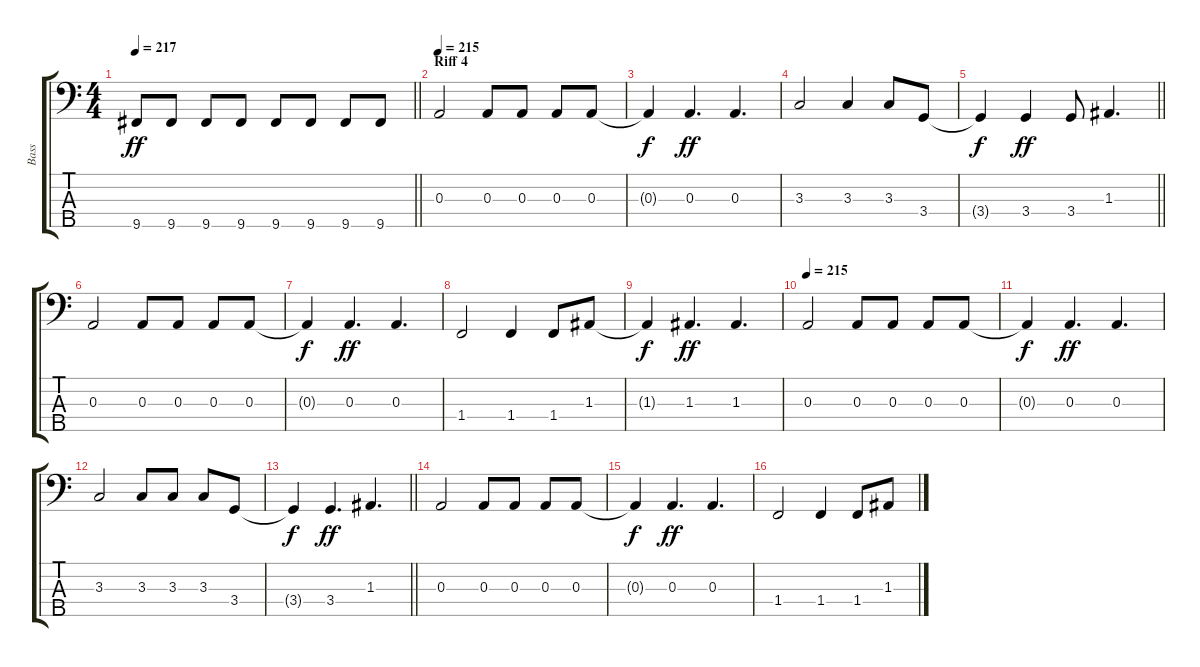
\track ("Bass" "Bass") {instrument electricbasspick}
\staff {score tabs}
\tuning (G2 D2 A1 E1 A0) {hide}
\ts (4 4)
\tempo 217
\clef f4
\barLineRight lightlight
\ks c
9.5.8{dy ff} 9.5.8 9.5.8 9.5.8 9.5.8 9.5.8 9.5.8 9.5.8 |
\section ("" "Riff 4")
\tempo 215
0.3.2 0.3.8 0.3.8 0.3.8 0.3.8 |
0.3{t}.4{dy f} 0.3.4{d dy ff} 0.3.4{d} |
3.3.2 3.3.4 3.3.8 3.4.8 |
\barLineRight lightlight
3.4{t}.4{dy f} 3.4.4{dy ff} 3.4.8 1.3.4{d} |
0.3.2 0.3.8 0.3.8 0.3.8 0.3.8 |
0.3{t}.4{dy f} 0.3.4{d dy ff} 0.3.4{d} |
1.4.2 1.4.4 1.4.8 1.3.8 |
1.3{t}.4{dy f} 1.3.4{d dy ff} 1.3.4{d} |
\tempo 215
0.3.2 0.3.8 0.3.8 0.3.8 0.3.8 |
0.3{t}.4{dy f} 0.3.4{d dy ff} 0.3.4{d} |
3.3.2 3.3.8 3.3.8 3.3.8 3.4.8 |
\barLineRight lightlight
3.4{t}.4{dy f} 3.4.4{d dy ff} 1.3.4{d} |
0.3.2 0.3.8 0.3.8 0.3.8 0.3.8 |
0.3{t}.4{dy f} 0.3.4{d dy ff} 0.3.4{d} |
1.4.2 1.4.4 1.4.8 1.3.8
